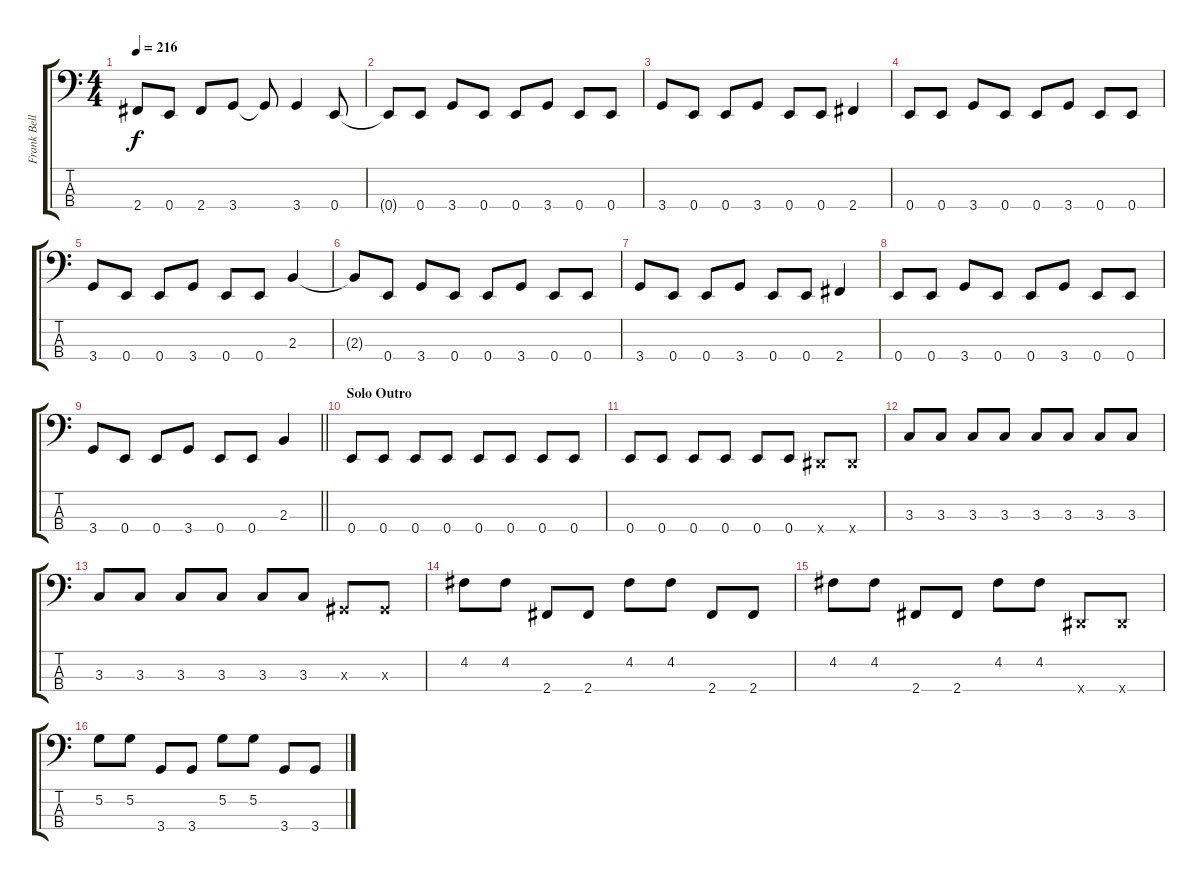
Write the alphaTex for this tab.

\track ("Frank Bello" "Frank Bell") {instrument electricbasspick}
\staff {score tabs}
\tuning (G2 D2 A1 E1) {hide}
\ts (4 4)
\tempo 216
\clef f4
\ks c
2.4.8{dy f} 0.4.8 2.4.8 3.4.8 3.4{t}.8 3.4.4 0.4.8 |
0.4{t}.8 0.4.8 3.4.8 0.4.8 0.4.8 3.4.8 0.4.8 0.4.8 |
3.4.8 0.4.8 0.4.8 3.4.8 0.4.8 0.4.8 2.4.4 |
0.4.8 0.4.8 3.4.8 0.4.8 0.4.8 3.4.8 0.4.8 0.4.8 |
3.4.8 0.4.8 0.4.8 3.4.8 0.4.8 0.4.8 2.3.4 |
2.3{t}.8 0.4.8 3.4.8 0.4.8 0.4.8 3.4.8 0.4.8 0.4.8 |
3.4.8 0.4.8 0.4.8 3.4.8 0.4.8 0.4.8 2.4.4 |
0.4.8 0.4.8 3.4.8 0.4.8 0.4.8 3.4.8 0.4.8 0.4.8 |
\barLineRight lightlight
3.4.8 0.4.8 0.4.8 3.4.8 0.4.8 0.4.8 2.3.4 |
\section ("" "Solo Outro")
0.4.8 0.4.8 0.4.8 0.4.8 0.4.8 0.4.8 0.4.8 0.4.8 |
0.4.8 0.4.8 0.4.8 0.4.8 0.4.8 0.4.8 -1.4{x}.8 -1.4{x}.8 |
3.3.8 3.3.8 3.3.8 3.3.8 3.3.8 3.3.8 3.3.8 3.3.8 |
3.3.8 3.3.8 3.3.8 3.3.8 3.3.8 3.3.8 -1.3{x}.8 -1.3{x}.8 |
4.2.8 4.2.8 2.4.8 2.4.8 4.2.8 4.2.8 2.4.8 2.4.8 |
4.2.8 4.2.8 2.4.8 2.4.8 4.2.8 4.2.8 -1.4{x}.8 -1.4{x}.8 |
5.2.8 5.2.8 3.4.8 3.4.8 5.2.8 5.2.8 3.4.8 3.4.8
